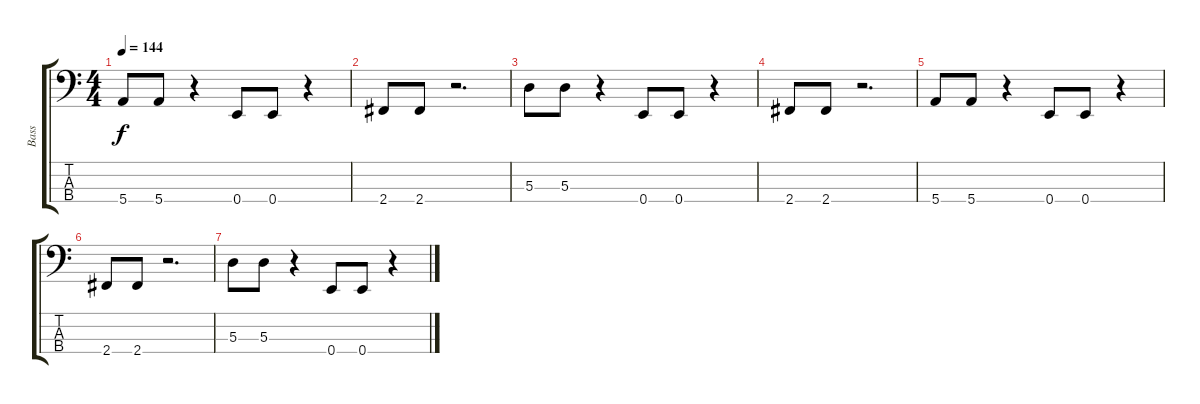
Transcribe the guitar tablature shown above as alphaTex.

\track ("Bass" "Bass") {instrument electricbasspick}
\staff {score tabs}
\tuning (G2 D2 A1 E1) {hide}
\ts (4 4)
\tempo 144
\clef f4
\ks c
5.4.8{dy f} 5.4.8 r.4 0.4.8 0.4.8 r.4 |
2.4.8 2.4.8 r.2{d} |
5.3.8 5.3.8 r.4 0.4.8 0.4.8 r.4 |
2.4.8{volume 1} 2.4.8 r.2{d} |
5.4.8 5.4.8 r.4 0.4.8 0.4.8 r.4 |
2.4.8 2.4.8 r.2{d} |
5.3.8 5.3.8 r.4 0.4.8 0.4.8 r.4
